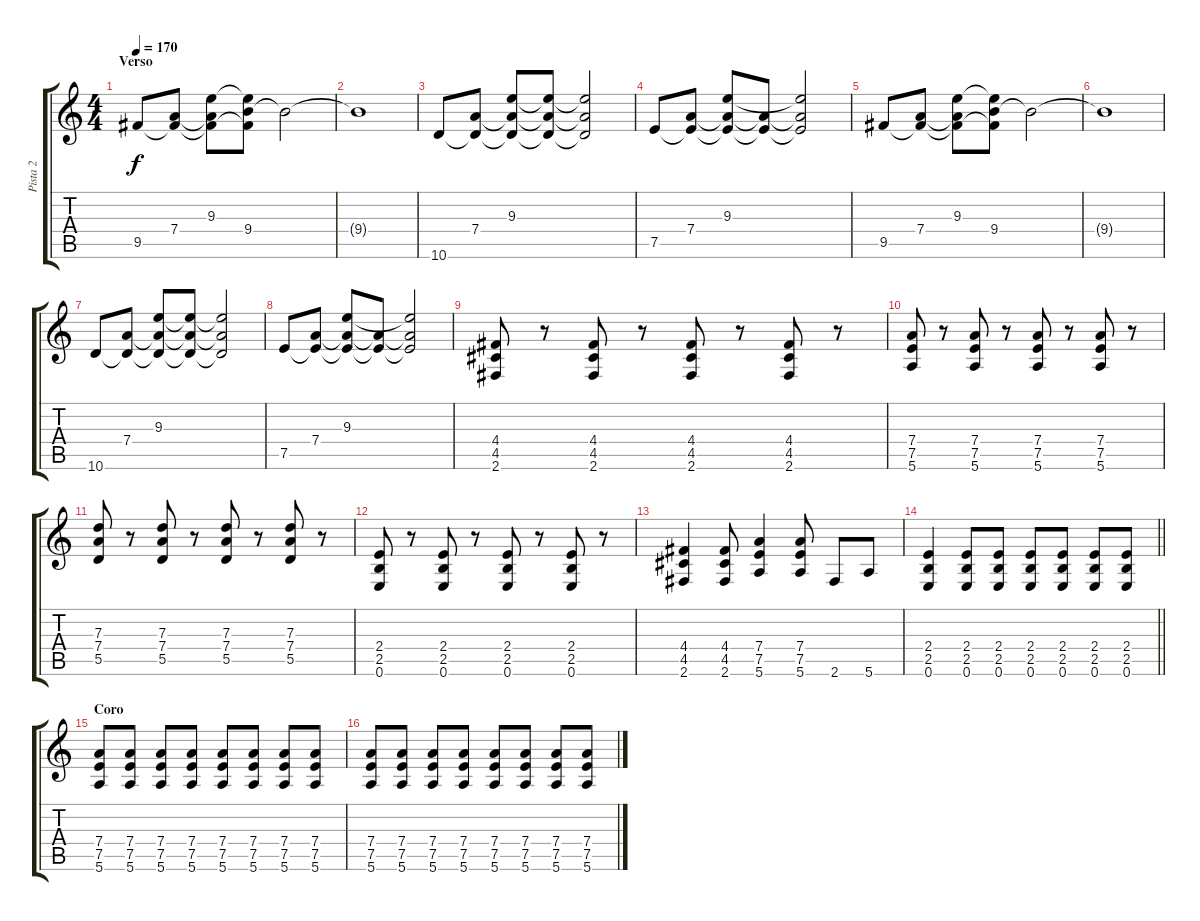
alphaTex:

\track ("Pista 2" "Pista 2") {instrument electricguitarclean}
\staff {score tabs}
\tuning (E4 B3 G3 D3 A2 E2) {hide}
\ts (4 4)
\section ("" "Verso")
\tempo 170
\clef g2
\ks c
9.5.8{dy f} (7.4 9.5{t}).8 (9.3 7.4{t} 9.5{t}).8 (9.3{t} 9.4 9.5{t}).8 9.4{t}.2 |
9.4{t}.1 |
10.6.8 (7.4 10.6{t}).8 (9.3 7.4{t} 10.6{t}).8 (9.3{t} 7.4{t} 10.6{t}).8 (9.3{t} 7.4{t} 10.6{t}).2 |
7.5.8 (7.4 7.5{t}).8 (9.3 7.4{t} 7.5{t}).8 (7.4{t} 7.5{t}).8 (9.3{t} 7.4{t} 7.5{t}).2 |
9.5.8 (7.4 9.5{t}).8 (9.3 7.4{t} 9.5{t}).8 (9.3{t} 9.4 9.5{t}).8 9.4{t}.2 |
9.4{t}.1 |
10.6.8 (7.4 10.6{t}).8 (9.3 7.4{t} 10.6{t}).8 (9.3{t} 7.4{t} 10.6{t}).8 (9.3{t} 7.4{t} 10.6{t}).2 |
7.5.8 (7.4 7.5{t}).8 (9.3 7.4{t} 7.5{t}).8 (7.4{t} 7.5{t}).8 (9.3{t} 7.4{t} 7.5{t}).2 |
(4.4 4.5 2.6).8{instrument overdrivenguitar} r.8 (4.4 4.5 2.6).8 r.8 (4.4 4.5 2.6).8 r.8 (4.4 4.5 2.6).8 r.8 |
(7.4 7.5 5.6).8 r.8 (7.4 7.5 5.6).8 r.8 (7.4 7.5 5.6).8 r.8 (7.4 7.5 5.6).8 r.8 |
(7.3 7.4 5.5).8 r.8 (7.3 7.4 5.5).8 r.8 (7.3 7.4 5.5).8 r.8 (7.3 7.4 5.5).8 r.8 |
(2.4 2.5 0.6).8 r.8 (2.4 2.5 0.6).8 r.8 (2.4 2.5 0.6).8 r.8 (2.4 2.5 0.6).8 r.8 |
(4.4 4.5 2.6).4{instrument overdrivenguitar} (4.4 4.5 2.6).8 (7.4 7.5 5.6).4 (7.4 7.5 5.6).8 2.6.8 5.6.8 |
\barLineRight lightlight
(2.4 2.5 0.6).4 (2.4 2.5 0.6).8 (2.4 2.5 0.6).8 (2.4 2.5 0.6).8 (2.4 2.5 0.6).8 (2.4 2.5 0.6).8 (2.4 2.5 0.6).8 |
\section ("" "Coro")
(7.4 7.5 5.6).8 (7.4 7.5 5.6).8 (7.4 7.5 5.6).8 (7.4 7.5 5.6).8 (7.4 7.5 5.6).8 (7.4 7.5 5.6).8 (7.4 7.5 5.6).8 (7.4 7.5 5.6).8 |
(7.4 7.5 5.6).8 (7.4 7.5 5.6).8 (7.4 7.5 5.6).8 (7.4 7.5 5.6).8 (7.4 7.5 5.6).8 (7.4 7.5 5.6).8 (7.4 7.5 5.6).8 (7.4 7.5 5.6).8
